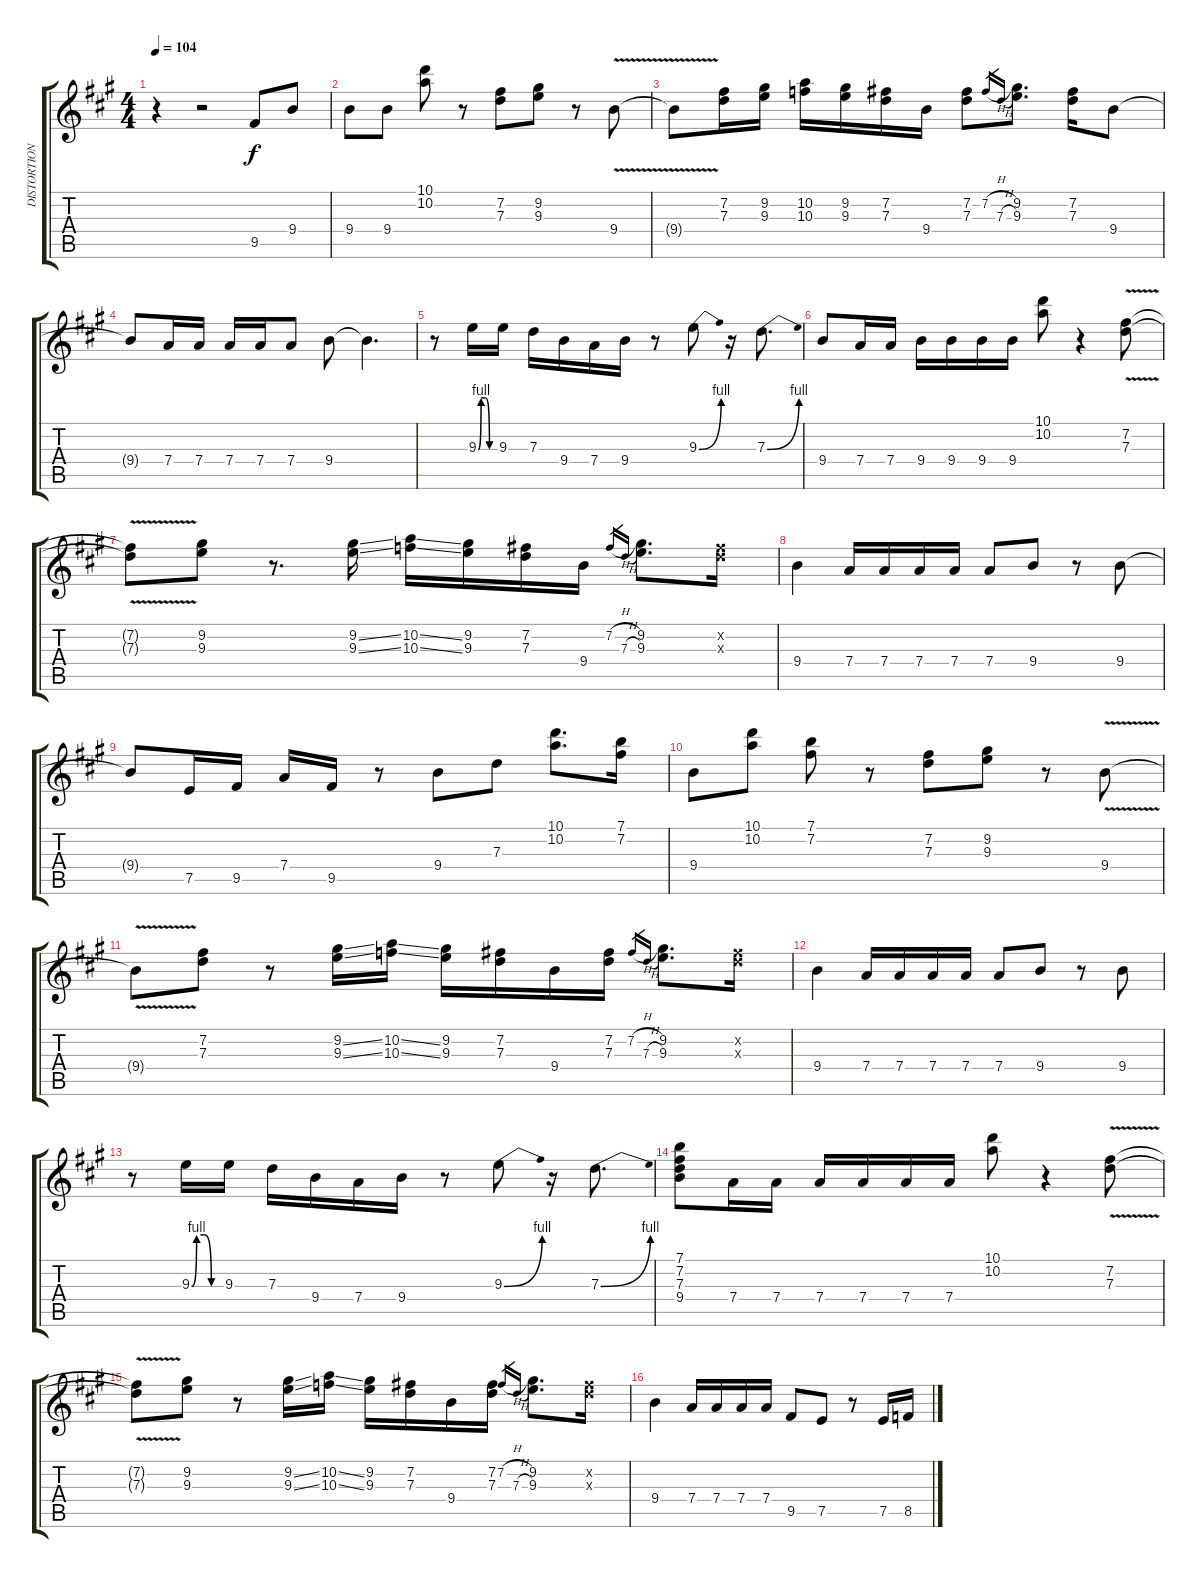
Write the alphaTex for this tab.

\track ("DISTORTION" "DISTORTION") {instrument distortionguitar}
\staff {score tabs}
\tuning (E4 B3 G3 D3 A2 E2) {hide}
\ts (4 4)
\tempo 104
\clef g2
\ks a
r.4{dy f instrument distortionguitar} r.2 9.5.8 9.4.8 |
9.4.8 9.4.8 (10.1 10.2).8 r.8 (7.2 7.3).8 (9.2 9.3).8 r.8 9.4{v}.8 |
9.4{v t}.8 (7.2 7.3).16 (9.2 9.3).16 (10.2 10.3).16 (9.2 9.3).16 (7.2 7.3).16 9.4.16 (7.2 7.3).8 7.2{h}.16{gr} 7.3{h}.16{gr} (9.2 9.3).8{d} (7.2 7.3).16 9.4.8 |
9.4{t}.8 7.4.16 7.4.16 7.4.16 7.4.16 7.4.8 9.4.8 9.4{t}.4{d} |
r.8 9.3{be (custom 0 0 10 4 25 4 40 0 60 0)}.16 9.3.16 7.3.16 9.4.16 7.4.16 9.4.16 r.8 9.3{be (bend 0 0 60 4)}.8 r.16 7.3{be (bend 0 0 60 4)}.8{d} |
9.4.8 7.4.16 7.4.16 9.4.16 9.4.16 9.4.16 9.4.16 (10.1 10.2).8 r.4 (7.2{v} 7.3{v}).8 |
(7.2{v t} 7.3{v t}).8 (9.2 9.3).8 r.8{d} (9.2{ss} 9.3{ss}).16 (10.2{ss} 10.3{ss}).16 (9.2 9.3).16 (7.2 7.3).16 9.4.16 7.2{h}.16{gr} 7.3{h}.16{gr} (9.2 9.3).8{d} (7.2{x} 7.3{x}).16 |
9.4.4 7.4.16 7.4.16 7.4.16 7.4.16 7.4.8 9.4.8 r.8 9.4.8 |
9.4{t}.8 7.5.16 9.5.16 7.4.16 9.5.16 r.8 9.4.8 7.3.8 (10.1 10.2).8{d} (7.1 7.2).16 |
9.4.8 (10.1 10.2).8 (7.1 7.2).8 r.8 (7.2 7.3).8 (9.2 9.3).8 r.8 9.4{v}.8 |
9.4{v t}.8 (7.2 7.3).8 r.8 (9.2{ss} 9.3{ss}).16 (10.2{ss} 10.3{ss}).16 (9.2 9.3).16 (7.2 7.3).16 9.4.16 (7.2 7.3).16 7.2{h}.16{gr} 7.3{h}.16{gr} (9.2 9.3).8{d} (7.2{x} 7.3{x}).16 |
9.4.4 7.4.16 7.4.16 7.4.16 7.4.16 7.4.8 9.4.8 r.8 9.4.8 |
r.8 9.3{be (custom 0 0 10 4 25 4 40 0 60 0)}.16 9.3.16 7.3.16 9.4.16 7.4.16 9.4.16 r.8 9.3{be (bend 0 0 60 4)}.8 r.16 7.3{be (bend 0 0 60 4)}.8{d} |
(7.1 7.2 7.3 9.4).8 7.4.16 7.4.16 7.4.16 7.4.16 7.4.16 7.4.16 (10.1 10.2).8 r.4 (7.2{v} 7.3{v}).8 |
(7.2{v t} 7.3{v t}).8 (9.2 9.3).8 r.8 (9.2{ss} 9.3{ss}).16 (10.2{ss} 10.3{ss}).16 (9.2 9.3).16 (7.2 7.3).16 9.4.16 (7.2 7.3).16 7.2{h}.16{gr} 7.3{h}.16{gr} (9.2 9.3).8{d} (7.2{x} 7.3{x}).16 |
9.4.4 7.4.16 7.4.16 7.4.16 7.4.16 9.5.8 7.5.8 r.8 7.5.16 8.5.16
